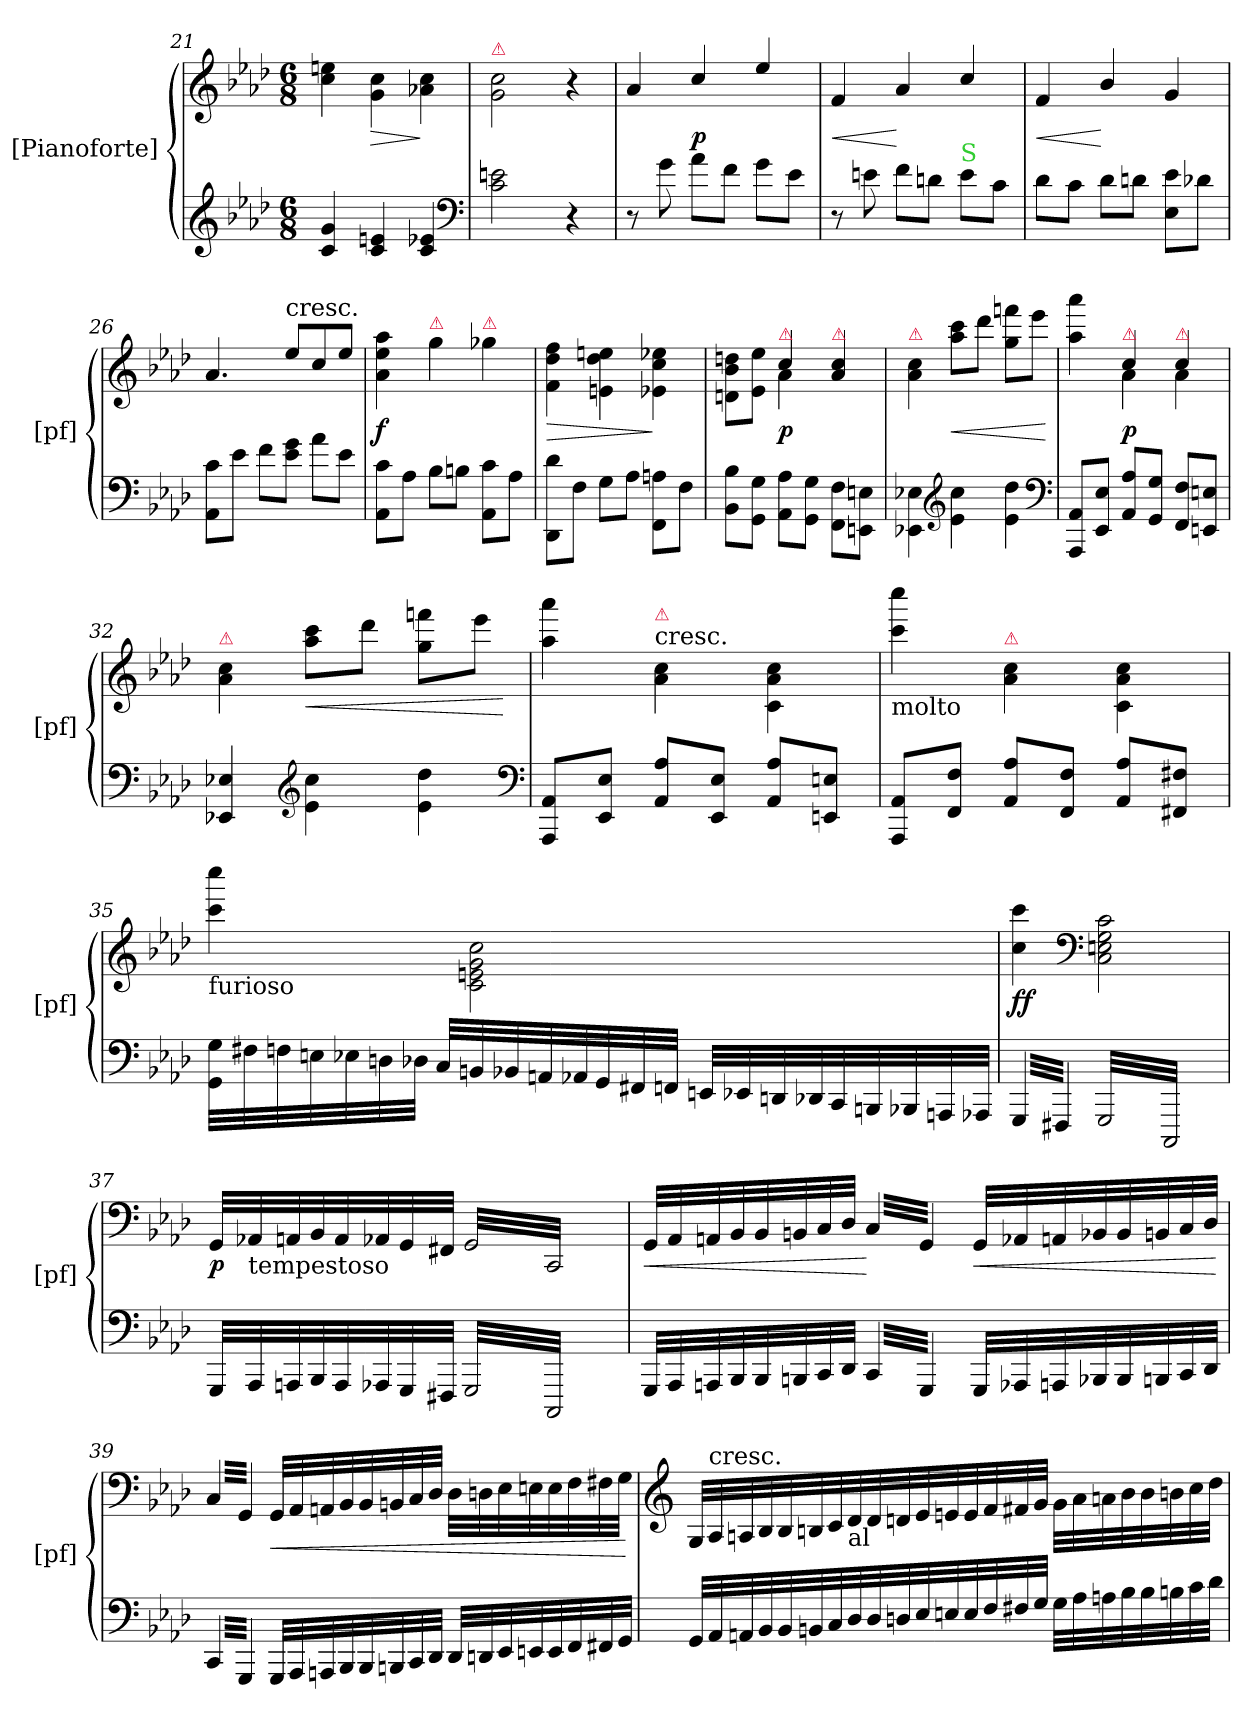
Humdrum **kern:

**kern	**kern	**dynam
*part2	*part1	*part1
*staff2	*staff1	*staff1
*	*I"[Pianoforte]	*
*	*I'[pf]	*
*clefG2	*clefG2	*
*k[b-e-a-d-]	*k[b-e-a-d-]	*
*M6/8	*M6/8	*
=21	=21	=21
4c/ 4g/	4cc\ 4een\	.
!	!	!LO:HP:b
4c/ 4en/	4g\ 4cc\	>
4c/ 4e-X/	4a-X\ 4cc\	]
*clefF4	*	*
=22	=22	=22
!	!LO:TX:a:color=crimson:t=⚠	!
2c\ 2en\	2g\ 2cc\	.
4r	4r	.
=23	=23	=23
8r	4a-/	.
8g\	.	.
8a-\L	4cc/	p
8f\J	.	.
8g\L	4ee-/	.
8e-\J	.	.
=24	=24	=24
!	!	!LO:HP:b
8r	4f/	<
8en\	.	.
8f\L	4a-/	[
8dn\J	.	.
!LO:TX:a:color=limegreen:t=S	!	!
8e\L	4cc/	.
8c\J	.	.
=25	=25	=25
!	!	!LO:HP:b
8d-\L	4f/	<
8c\J	.	.
8d-\L	4b-/	[
8dn\J	.	.
8E-\ 8e-\L	4g/	.
8d-X\J	.	.
=26	=26	=26
8AA-\ 8c\L	4.a-/	.
8e-\J	.	.
8f\L	.	.
!	!LO:TX:t=cresc.	!
8e-\ 8g\J	8ee-/L	.
8a-\L	8cc/	.
8e-\J	8ee-/J	.
=27	=27	=27
8AA-\ 8c\L	4a-\ 4ee-\ 4aa-\	f
8A-\J	.	.
!	!LO:TX:a:color=crimson:t=⚠	!
8B-\L	4gg\	.
8Bn\J	.	.
!	!LO:TX:a:color=crimson:t=⚠	!
8AA-\ 8c\L	4gg-X\	.
8A-\J	.	.
=28	=28	=28
!	!	!LO:HP:b
8DD-\ 8d-\L	4f\ 4dd-\ 4ff\	>
8F\J	.	.
8G\L	4en\ 4dd-\ 4een\	.
8A-\J	.	.
8FF\ 8An\L	4e-X\ 4cc\ 4ee-X\	]
8F\J	.	.
=29	=29	=29
*	*^	*
8BB-\ 8B-\L	8dn\ 8b-\ 8ddn\L	4ryy	.
8GG\ 8G\J	8e-\ 8ee-\J	.	.
!	!LO:TX:a:color=crimson:t=⚠	!	!
8AA-\ 8A-\L	4cc/	4a-\	p
8GG\ 8G\J	.	.	.
!	!LO:TX:a:color=crimson:t=⚠	!	!
8FF\ 8F\L	4a-/ 4cc/	4ryy	.
8EEn\ 8En\J	.	.	.
*	*v	*v	*
=30	=30	=30
!	!LO:TX:a:color=crimson:t=⚠	!
4EE-X\ 4E-X\	4a-\ 4cc\	.
*clefG2	*	*
!	!	!LO:HP:b
4e-\ 4cc\	8aa-\ 8ccc\L	<
.	8ddd-\J	.
4e-\ 4dd-\	8gg\ 8fffn\L	.
.	8eee-\J	.
*clefF4	*	*
.	.	[
=31	=31	=31
*	*^	*
8AAA-/ 8AA-/L	4aa-\ 4aaa-\	4ryy	.
8EE-/ 8E-/J	.	.	.
!	!LO:TX:a:color=crimson:t=⚠	!	!
8AA-/ 8A-/L	4cc/	4a-\	p
8GG/ 8G/J	.	.	.
!	!LO:TX:a:color=crimson:t=⚠	!	!
8FF/ 8F/L	4cc/	4a-\	.
8EEn/ 8En/J	.	.	.
*	*v	*v	*
=32	=32	=32
!	!LO:TX:a:color=crimson:t=⚠	!
4EE-X/ 4E-X/	4a-\ 4cc\	.
*clefG2	*	*
!	!	!LO:HP:b
4e-\ 4cc\	8aa-\ 8ccc\L	<
.	8ddd-\J	.
4e-\ 4dd-\	8gg\ 8fffn\L	.
.	8eee-\J	.
*clefF4	*	*
.	.	[
=33	=33	=33
8AAA-/ 8AA-/L	4aa-\ 4aaa-\	.
8EE-/ 8E-/J	.	.
!	!LO:TX:t=cresc.	!
!	!LO:TX:a:color=crimson:t=⚠	!
8AA-/ 8A-/L	4a-\ 4cc\	.
8EE-/ 8E-/J	.	.
8AA-/ 8A-/L	4c\ 4a-\ 4cc\	.
8EEn/ 8En/J	.	.
=34	=34	=34
!	!LO:TX:b:t=molto	!
8AAA-/ 8AA-/L	4ccc\ 4cccc\	.
8FF/ 8F/J	.	.
!	!LO:TX:a:color=crimson:t=⚠	!
8AA-/ 8A-/L	4a-\ 4cc\	.
8FF/ 8F/J	.	.
8AA-/ 8A-/L	4c\ 4a-\ 4cc\	.
8FF#X/ 8F#X/J	.	.
=35	=35	=35
!	!LO:TX:b:t=furioso	!
32GG\ 32G\LLL	4ccc\ 4cccc\	.
32F#X\	.	.
32Fn\	.	.
32En\	.	.
32E-X\	.	.
32Dn\	.	.
32D-X\JJJ	.	.
32C/LLL	.	.
32BBn/	2c\ 2en\ 2g\ 2cc\	.
32BB-X/	.	.
32AAn/	.	.
32AA-X/	.	.
32GG/	.	.
32FF#X/	.	.
32FFn/JJJ	.	.
32EEn/LLL	.	.
32EE-X/	.	.
32DDn/	.	.
32DD-X/	.	.
32CC/	.	.
32BBBn/	.	.
32BBB-X/	.	.
32AAAn/	.	.
32AAA-X/JJJ	.	.
=36	=36	=36
*tremolo	*	*
32GGG/LLL	4cc\ 4ccc\	ff
32FFF#/	.	.
32GGG/	.	.
32FFF#/	.	.
32GGG/	.	.
32FFF#/	.	.
32GGG/	.	.
32FFF#/JJJ	.	.
*	*clefF4	*
32GGG/LLL	2C\ 2En\ 2G\ 2c\	.
32CCC/	.	.
32GGG/	.	.
32CCC/	.	.
32GGG/	.	.
32CCC/	.	.
32GGG/	.	.
32CCC/	.	.
32GGG/	.	.
32CCC/	.	.
32GGG/	.	.
32CCC/	.	.
32GGG/	.	.
32CCC/	.	.
32GGG/	.	.
32CCC/JJJ	.	.
*Xtremolo	*	*
=37	=37	=37
32GGG/LLL	32GG/LLL	p
!	!LO:TX:b:t=tempestoso	!
32AAA-/	32AA-X/	.
32AAAn/	32AAn/	.
32BBB-/	32BB-/	.
32AAA/	32AA/	.
32AAA-X/	32AA-X/	.
32GGG/	32GG/	.
32FFF#X/JJJ	32FF#X/JJJ	.
*tremolo	*	*
*	*tremolo	*
32GGG/LLL	32GG/LLL	.
32CCC/	32CC/	.
32GGG/	32GG/	.
32CCC/	32CC/	.
32GGG/	32GG/	.
32CCC/	32CC/	.
32GGG/	32GG/	.
32CCC/	32CC/	.
32GGG/	32GG/	.
32CCC/	32CC/	.
32GGG/	32GG/	.
32CCC/	32CC/	.
32GGG/	32GG/	.
32CCC/	32CC/	.
32GGG/	32GG/	.
32CCC/JJJ	32CC/JJJ	.
*	*Xtremolo	*
*Xtremolo	*	*
=38	=38	=38
!	!	!LO:HP:b
32GGG/LLL	32GG/LLL	<
32AAA-/	32AA-/	.
32AAAn/	32AAn/	.
32BBB-/	32BB-/	.
32BBB-/	32BB-/	.
32BBBn/	32BBn/	.
32CC/	32C/	.
32DD-/JJJ	32D-/JJJ	.
*tremolo	*	*
*	*tremolo	*
32CC/LLL	32C/LLL	[
32GGG/	32GG/	.
32CC/	32C/	.
32GGG/	32GG/	.
32CC/	32C/	.
32GGG/	32GG/	.
32CC/	32C/	.
32GGG/JJJ	32GG/JJJ	.
*	*Xtremolo	*
*Xtremolo	*	*
!	!	!LO:HP:b
32GGG/LLL	32GG/LLL	<
32AAA-X/	32AA-X/	.
32AAAn/	32AAn/	.
32BBB-X/	32BB-X/	.
32BBB-/	32BB-/	.
32BBBn/	32BBn/	.
32CC/	32C/	.
32DD-/JJJ	32D-/JJJ	.
.	.	[
=39	=39	=39
*tremolo	*	*
*	*tremolo	*
32CC/LLL	32C/LLL	.
32GGG/	32GG/	.
32CC/	32C/	.
32GGG/	32GG/	.
32CC/	32C/	.
32GGG/	32GG/	.
32CC/	32C/	.
32GGG/JJJ	32GG/JJJ	.
*	*Xtremolo	*
*Xtremolo	*	*
!	!	!LO:HP:b
32GGG/LLL	32GG/LLL	<
32AAA-/	32AA-/	.
32AAAn/	32AAn/	.
32BBB-/	32BB-/	.
32BBB-/	32BB-/	.
32BBBn/	32BBn/	.
32CC/	32C/	.
32DD-/JJJ	32D-/JJJ	.
32DD-/LLL	32D-\LLL	.
32DDn/	32Dn\	.
32EE-/	32E-\	.
32EEn/	32En\	.
32EE/	32E\	.
32FF/	32F\	.
32FF#X/	32F#X\	.
32GG/JJJ	32G\JJJ	.
.	.	[
=40	=40	=40
*	*clefG2	*
32GG/LLL	32G/LLL	.
!	!LO:TX:t=cresc.	!
32AA-/	32A-/	.
32AAn/	32An/	.
32BB-/	32B-/	.
32BB-/	32B-/	.
32BBn/	32Bn/	.
32C/	32c/	.
!	!LO:TX:b:t=al	!
32D-/	32d-/	.
32D-/	32d-/	.
32Dn/	32dn/	.
32E-/	32e-/	.
32En/	32en/	.
32E/	32e/	.
32F/	32f/	.
32F#X/	32f#X/	.
32G/JJJ	32g/JJJ	.
32G\LLL	32g\LLL	.
32A-\	32a-\	.
32An\	32an\	.
32B-\	32b-\	.
32B-\	32b-\	.
32Bn\	32bn\	.
32c\	32cc\	.
32d-\JJJ	32dd-\JJJ	.
=	=	=
*-	*-	*-
